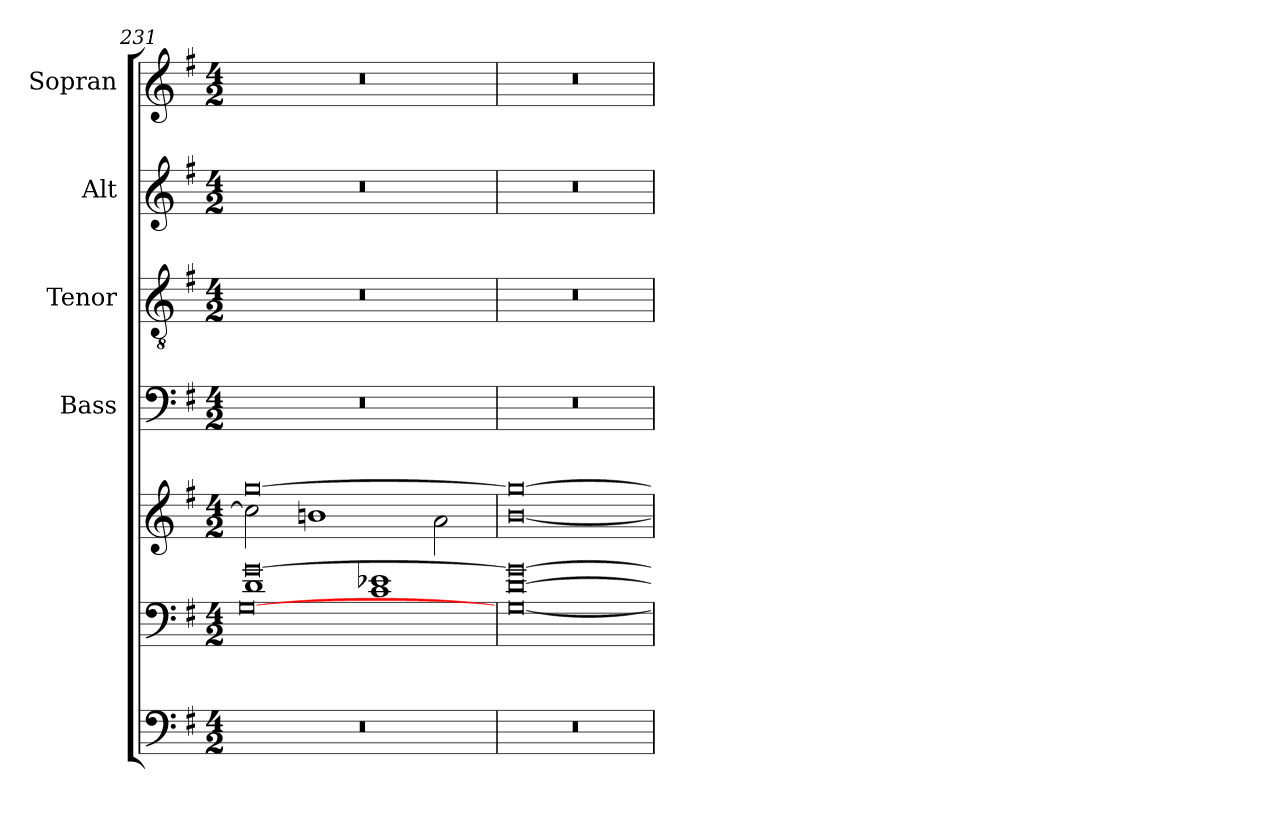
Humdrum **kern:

**kern	**kern	**kern	**kern	**kern	**kern	**kern
*part6	*part5	*part5	*part4	*part3	*part2	*part1
*staff7	*staff6	*staff5	*staff4	*staff3	*staff2	*staff1
*	*	*	*I"Bass	*I"Tenor	*I"Alt	*I"Sopran
*	*	*	*I'B.	*I'T.	*I'A.	*I'S.
*clefF4	*clefF4	*clefG2	*clefF4	*clefGv2	*clefG2	*clefG2
*k[f#]	*k[f#]	*k[f#]	*k[f#]	*k[f#]	*k[f#]	*k[f#]
*G:	*G:	*G:	*G:	*G:	*G:	*G:
*M4/2	*M4/2	*M4/2	*M4/2	*M4/2	*M4/2	*M4/2
=231	=231	=231	=231	=231	=231	=231
*	*^	*^	*	*	*	*
*	*	*^	*	*	*	*	*	*
0r	[>0g	1d	[<0G	[>0gg	2cc\]	0r	0r	0r	0r
.	.	.	.	.	1bn	.	.	.	.
.	.	1c 1e-X	.	.	.	.	.	.	.
.	.	.	.	.	2a\	.	.	.	.
*	*v	*v	*v	*	*	*	*	*	*
*	*	*v	*v	*	*	*	*
=232	=232	=232	=232	=232	=232	=232
0r	[0G [0d 0g_	[0b 0gg_	0r	0r	0r	0r
=	=	=	=	=	=	=
*-	*-	*-	*-	*-	*-	*-
